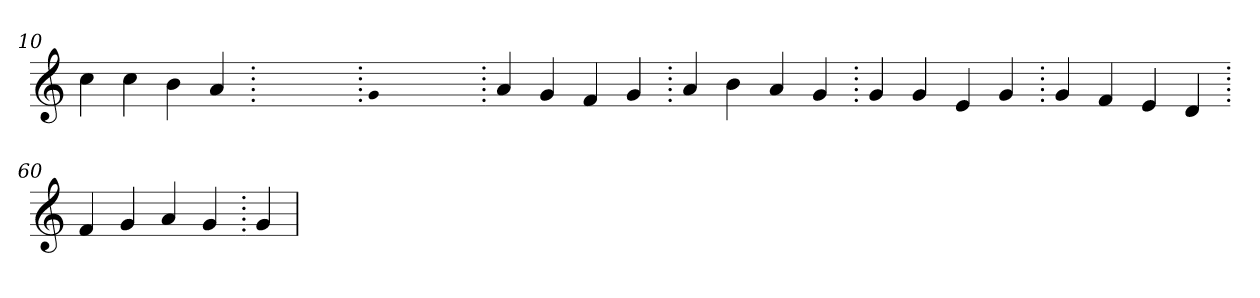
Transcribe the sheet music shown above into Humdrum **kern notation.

**kern
*part1
*staff1
*clefG2
=10.
4cc
4cc
4b
4a
=20.
1ryy
=20.
qqg
1ryy
=20.
4a
4g
4f
4g
=30.
4a
4b
4a
4g
=40.
4g
4g
4e
4g
=50.
4g
4f
4e
4d
=60.
4f
4g
4a
4g
=70.
4g
=
*-
